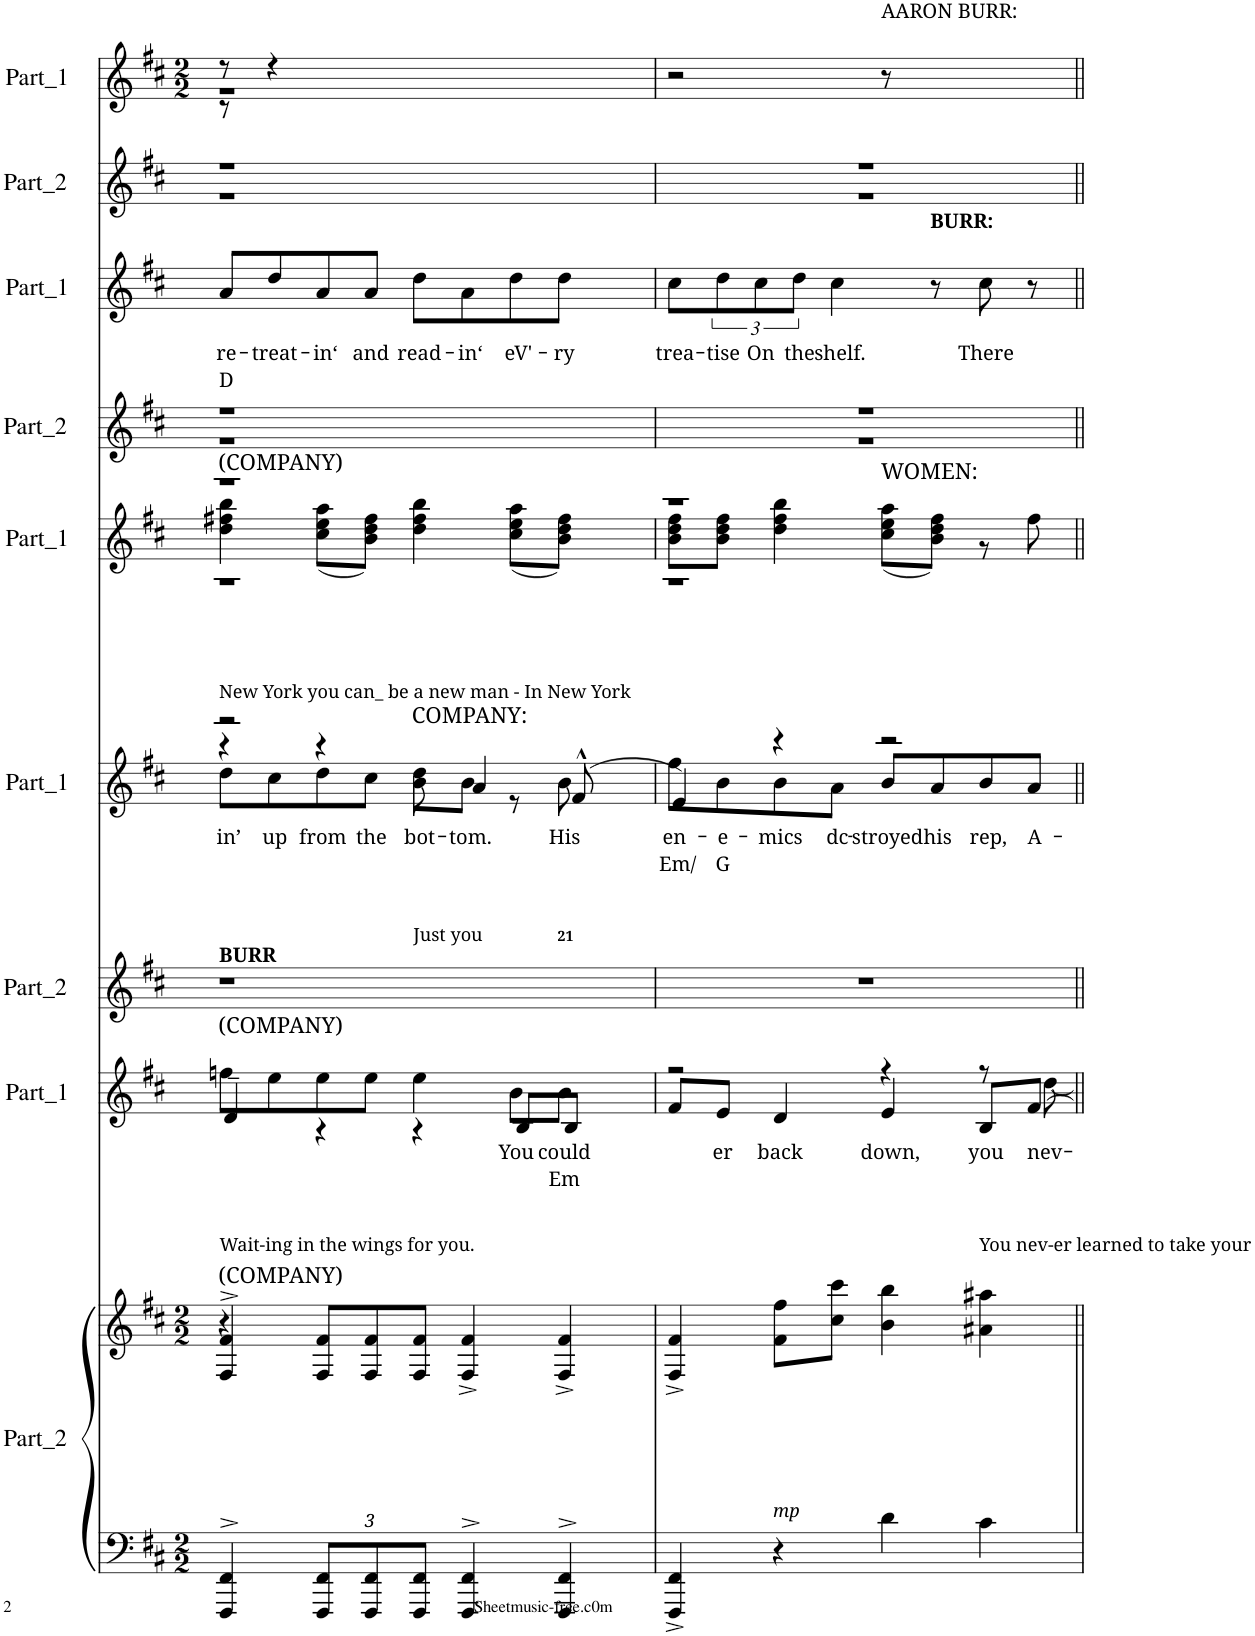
**kern	**kern	**kern	**text	**text	**kern	**kern	**text	**text	**kern	**kern	**kern	**text	**text	**kern	**kern
*part9	*part9	*part8	*part8	*part8	*part7	*part6	*part6	*part6	*part5	*part4	*part3	*part3	*part3	*part2	*part1
*staff10	*staff9	*staff8	*staff8	*staff8	*staff7	*staff6	*staff6	*staff6	*staff5	*staff4	*staff3	*staff3	*staff3	*staff2	*staff1
*clefF4	*clefG2	*clefG2	*	*	*clefG2	*clefG2	*	*	*clefG2	*clefG2	*clefG2	*	*	*clefG2	*clefG2
*k[f#c#]	*k[f#c#]	*k[f#c#]	*	*	*k[f#c#]	*k[f#c#]	*	*	*k[f#c#]	*k[f#c#]	*k[f#c#]	*	*	*k[f#c#]	*k[f#c#]
*M2/2	*M2/2	*	*	*	*	*	*	*	*	*	*	*	*	*	*M2/2
=1	=1	=1	=1	=1	=1	=1	=1	=1	=1	=1	=1	=1	=1	=1	=1
*^	*^	*^	*	*	*	*^	*	*	*	*	*	*	*	*	*
*	*	*	*	*	*	*	*	*	*	*^	*	*	*	*	*	*	*	*	*
!	!	!	!	!	!	!	!	!	!	!	!	!	!	!LO:TX:a:t=(COMPANY)	!	!	!	!	!	!
!	!	!	!	!	!	!	!	!	!	!	!	!	!	!LO:TX:b:t=New York you can_ be a new man - In New York	!	!	!	!	!	!
!	!	!	!	!	!	!	!	!	!LO:TX:b:B:t=BURR	!	!	!	!	!	!	!	!	!	!	!
!	!	!	!	!LO:TX:a:t=(COMPANY)	!	!	!	!	!	!	!	!	!	!	!	!	!	!	!	!
!	!	!	!	!LO:TX:b:t=Wait-ing in the wings for you.	!	!	!	!	!	!	!	!	!	!	!	!	!	!	!	!
!	!	!	!	!LO:TX:b:t=(COMPANY)	!	!	!	!	!	!	!	!	!	!	!	!	!	!	!	!
!	!	!	!	!	!	!	!	!	!	!	!	!LO:LY:b	!	!	!	!	!LO:LY:b	!LO:LY:b	!	!
*	*	*	*	*	*	*	*	*	*	*	*	*	*	*^	*^	*	*	*	*^	*^
*	*	*	*	*	*	*	*	*	*	*	*	*	*	*	*^	*	*	*	*	*	*	*	*	*^
4ryy	4FFF#/^ 4FF#/^	4r	4F#/^ 4f#/^	8ffn\L	4d~/	.	.	1r	2r	4r	8dd\L	in’	.	1r	4dd\ 4ff#X\ 4bb\	1r	1r	1r	8a/L	re-	D	1r	1r	8r	1r	8r
!	!	!	!	!	!	!	!	!	!	!	!	!LO:LY:b	!	!	!	!	!	!	!	!LO:LY:b	!	!	!	!	!	!
.	.	.	.	8ee\	.	.	.	.	.	.	8cc#\	up	.	.	.	.	.	.	8dd/	-treat-	.	.	.	4r	.	8ryy
!	!	!	!	!	!	!	!	!	!	!	!	!LO:LY:b	!	!	!	!	!	!	!	!LO:LY:b	!	!	!	!	!	!
2.ryy	8FFF#/ 8FF#/L	8F#/ 8f#/L	8ryy	8ee\	4r	.	.	.	.	4r	8dd\	from	.	.	(8cc#\ 8ee\ 8aa\L	.	.	.	8a/	-in‘	.	.	.	.	.	2..ryy
!	!	!LO:TX:b:i:t=3	!	!	!	!	!	!	!	!	!	!	!	!	!	!	!	!	!	!	!	!	!	!	!	!
!	!	!	!	!	!	!	!	!	!	!	!	!LO:LY:b	!	!	!	!	!	!	!	!LO:LY:b	!	!	!	!	!	!
.	8FFF#/ 8FF#/	8F#/ 8f#/	2.ryy	8ee\J	.	.	.	.	.	.	8cc#\J	the	.	.	8b\ 8dd\ 8ff#\J)	.	.	.	8a/J	and	.	.	.	2ryy	.	.
!	!	!	!	!	!	!	!	!	!LO:TX:a:t=COMPANY&colon;	!	!	!	!	!	!	!	!	!	!	!	!	!	!	!	!	!
!	!	!	!	!	!	!	!	!	!LO:TX:b:t=Just you	!	!	!	!	!	!	!	!	!	!	!	!	!	!	!	!	!
!	!	!	!	!	!	!	!	!	!	!	!	!LO:LY:b	!	!	!	!	!	!	!	!LO:LY:b	!	!	!	!	!	!
.	8FFF#/ 8FF#/J	8F#/ 8f#/J	.	4ee\	4r	.	.	.	8b\	8dd\L	2ryy	bot-	.	.	4dd\ 4ff#\ 4bb\	.	.	.	8dd\L	read-	.	.	.	.	.	.
!	!	!	!	!	!	!	!	!	!	!	!	!LO:LY:b	!	!	!	!	!	!	!	!LO:LY:b	!	!	!	!	!	!
.	4FFF#/^ 4FF#/^	4F#/^ 4f#/^	.	.	.	.	.	.	4a/	8b\J	.	-tom.	.	.	.	.	.	.	8a\	-in‘	.	.	.	.	.	.
!	!	!	!	!	!	!LO:LY:b	!	!	!	!	!	!	!	!	!	!	!	!	!	!LO:LY:b	!	!	!	!	!	!
.	.	.	.	8b\L	8B/L	You	.	.	.	8r	.	.	.	.	(8cc#\ 8ee\ 8aa\L	.	.	.	8dd\	eV'-	.	.	.	.	.	.
!	!	!	!	!	!	!	!	!	!LO:TX:b:B:t=21	!	!	!	!	!	!	!	!	!	!	!	!	!	!	!	!	!
!	!	!	!	!	!	!LO:LY:b	!LO:LY:b	!	!	!	!	!LO:LY:b	!	!	!	!	!	!	!	!LO:LY:b	!	!	!	!	!	!
.	[8FFF#/^ [8FF#/^	[8F#/^ [8f#/^	.	8b\J	8B/J	could	Em	.	(8f#^^/	8b\	.	His	.	.	8b\ 8dd\ 8ff#\J)	.	.	.	8dd\J	-ry	.	.	.	8ryy	.	.
8ryy	8ryy	8ryy	.	8ryy	8ryy	.	.	8ryy	8ryy	8ryy	8ryy	.	.	8ryy	8ryy	8ryy	8ryy	8ryy	8ryy	.	.	8ryy	8ryy	8ryy	8ryy	.
*	*	*v	*v	*	*	*	*	*	*	*	*	*	*	*	*	*	*	*	*	*	*	*	*	*	*v	*v
=2	=2	=2	=2	=2	=2	=2	=2	=2	=2	=2	=2	=2	=2	=2	=2	=2	=2	=2	=2	=2	=2	=2	=2	=2
!	!	!	!	!	!	!	!	!	!	!	!LO:LY:b	!LO:LY:b	!	!	!	!	!	!	!LO:LY:b	!	!	!	!	!
*v	*v	*	*	*	*	*	*	*	*v	*v	*	*	*	*	*	*	*	*	*	*	*	*	*v	*v
4FFF#/^ 4FF#/^	4F#/^ 4f#/^	2r	8f#/L	.	.	1r	4e/)	8ff#\L	en-	Em/	1r	8b\ 8dd\ 8ff#\L	1r	1r	1r	8cc#\L	trea-	.	1r	1r	2r
!	!	!	!	!LO:LY:b	!	!	!	!	!LO:LY:b	!LO:LY:b	!	!	!	!	!	!	!LO:LY:b	!	!	!	!
.	.	.	8e/J	-er	.	.	.	8b\	-e-	G	.	8b\ 8dd\ 8ff#\J	.	.	.	12dd\	-tise	.	.	.	.
!	!	!	!	!	!	!	!	!	!	!	!	!	!	!	!	!	!LO:LY:b	!	!	!	!
.	.	.	.	.	.	.	.	.	.	.	.	.	.	.	.	12cc#\	On	.	.	.	.
!	!LO:TX:b:i:t=mp	!	!	!	!	!	!	!	!	!	!	!	!	!	!	!	!	!	!	!	!
!	!	!	!	!LO:LY:b	!	!	!	!	!LO:LY:b	!	!	!	!	!	!	!	!	!	!	!	!
8ryy	8F#/] 8f#/]	.	4d/	back	.	.	4r	8b\	-mics	.	.	4dd\ 4ff#\ 4bb\	.	.	.	.	.	.	.	.	.
!	!	!	!	!	!	!	!	!	!	!	!	!	!	!	!	!	!LO:LY:b	!	!	!	!
.	.	.	.	.	.	.	.	.	.	.	.	.	.	.	.	12dd\J	the	.	.	.	.
!	!	!	!	!	!	!	!	!	!LO:LY:b	!	!	!	!	!	!	!	!LO:LY:b	!	!	!	!
8FFF#/] 8FF#/]	8f#\ 8ff#\L	.	.	.	.	.	.	8a\J	dc-	.	.	.	.	.	.	4cc#\	shelf.	.	.	.	.
!	!	!	!	!	!	!	!	!	!	!	!	!	!	!	!	!	!	!	!	!	!LO:TX:a:t=AARON BURR&colon;
!	!	!	!	!	!	!	!	!	!	!	!	!LO:TX:a:t=WOMEN&colon;	!	!	!	!	!	!	!	!	!
!	!	!	!	!LO:LY:b	!	!	!	!	!LO:LY:b	!	!	!	!	!	!	!	!	!	!	!	!
4r	8cc#\ 8ccc#\J	4r	4e/	down,	.	.	2r	8b/L	-stroyed	.	.	(8cc#\ 8ee\ 8aa\L	.	.	.	.	.	.	.	.	8ryy
!	!	!	!	!	!	!	!	!	!	!	!	!	!	!	!	!LO:TX:a:B:t=BURR&colon;	!	!	!	!	!
!	!	!	!	!	!	!	!	!	!LO:LY:b	!	!	!	!	!	!	!	!	!	!	!	!
.	4b\ 4bb\	.	.	.	.	.	.	8a/	his	.	.	8b\ 8dd\ 8ff#\J)	.	.	.	8r	.	.	.	.	8r
!	!	!LO:TX:b:t=You nev-er learned to take your	!	!	!	!	!	!	!	!	!	!	!	!	!	!	!	!	!	!	!
!	!	!	!	!LO:LY:b	!	!	!	!	!LO:LY:b	!	!	!	!	!	!	!	!LO:LY:b	!	!	!	!
4d\	.	8r	8B/L	you	.	.	.	8b/	rep,	.	.	8r	.	.	.	8cc#\	There	.	.	.	4.ryy
!	!	!	!	!LO:LY:b	!	!	!	!	!LO:LY:b	!	!	!	!	!	!	!	!	!	!	!	!
.	4a#X\ 4aa#X\	[8dd\	[8f#/J	nev-	.	.	.	8a/J	A-	.	.	8ff#\	.	.	.	8r	.	.	.	.	.
4c#\	.	4ryy	4ryy	.	.	4ryy	4ryy	4ryy	.	.	4ryy	4ryy	4ryy	4ryy	4ryy	4ryy	.	.	4ryy	4ryy	.
.	8ryy	.	.	.	.	.	.	.	.	.	.	.	.	.	.	.	.	.	.	.	8ryy
*	*	*	*	*	*	*	*v	*v	*	*	*	*	*	*v	*v	*	*	*	*v	*v	*
*	*	*v	*v	*	*	*	*	*	*	*v	*v	*v	*	*	*	*	*	*
=||	=||	=||	=||	=||	=||	=||	=||	=||	=||	=||	=||	=||	=||	=||	=||
*-	*-	*-	*-	*-	*-	*-	*-	*-	*-	*-	*-	*-	*-	*-	*-
